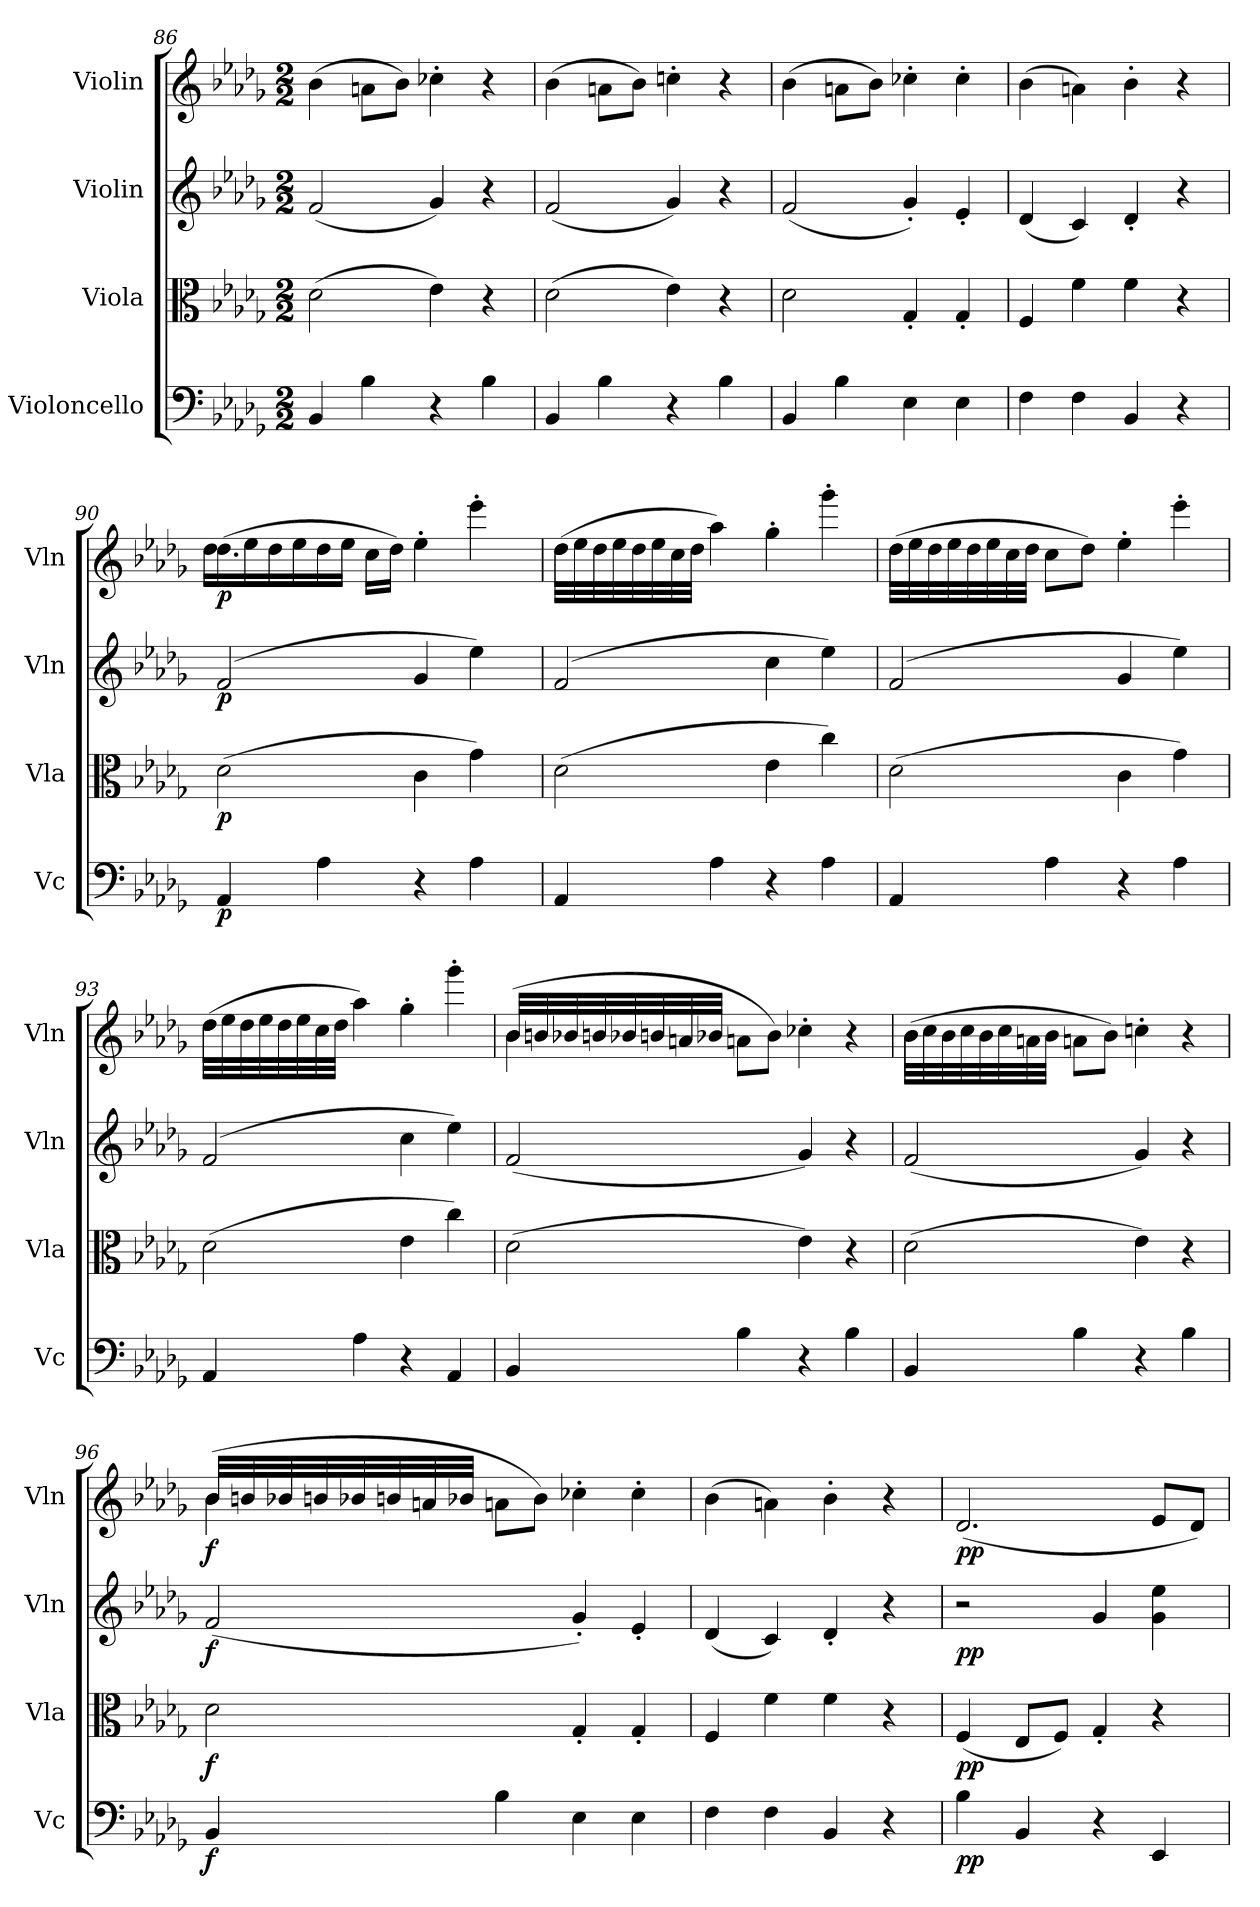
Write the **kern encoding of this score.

**kern	**dynam	**kern	**dynam	**kern	**dynam	**kern	**dynam
*part4	*part4	*part3	*part3	*part2	*part2	*part1	*part1
*staff4	*staff4	*staff3	*staff3	*staff2	*staff2	*staff1	*staff1
*I"Violoncello	*	*I"Viola	*	*I"Violin	*	*I"Violin	*
*I'Vc	*	*I'Vla	*	*I'Vln	*	*I'Vln	*
*clefF4	*	*clefC3	*	*clefG2	*	*clefG2	*
*k[b-e-a-d-g-]	*	*k[b-e-a-d-g-]	*	*k[b-e-a-d-g-]	*	*k[b-e-a-d-g-]	*
*M2/2	*	*M2/2	*	*M2/2	*	*M2/2	*
=86	=86	=86	=86	=86	=86	=86	=86
4BB-/	.	(2d-\	.	(2f/	.	(4b-\	.
4B-\	.	.	.	.	.	8an\L	.
.	.	.	.	.	.	8b-\J)	.
4r	.	4e-\)	.	4g-/)	.	4cc-X'\	.
4B-\	.	4r	.	4r	.	4r	.
=87	=87	=87	=87	=87	=87	=87	=87
4BB-/	.	(2d-\	.	(2f/	.	(4b-\	.
4B-\	.	.	.	.	.	8an\L	.
.	.	.	.	.	.	8b-\J)	.
4r	.	4e-\)	.	4g-/)	.	4ccn'\	.
4B-\	.	4r	.	4r	.	4r	.
=88	=88	=88	=88	=88	=88	=88	=88
4BB-/	.	2d-\	.	(2f/	.	(4b-\	.
4B-\	.	.	.	.	.	8an\L	.
.	.	.	.	.	.	8b-\J)	.
4E-\	.	4G-'/	.	4g-'/)	.	4cc-X'\	.
4E-\	.	4G-'/	.	4e-'/	.	4cc-'\	.
=89	=89	=89	=89	=89	=89	=89	=89
4F\	.	4F/	.	(4d-/	.	(4b-\	.
4F\	.	4f\	.	4c/)	.	4an\)	.
4BB-/	.	4f\	.	4d-'/	.	4b-'\	.
4r	.	4r	.	4r	.	4r	.
=90	=90	=90	=90	=90	=90	=90	=90
*	*	*	*	*	*	*^	*
4AA-/	p	(2d-\	p	(2f/	p	(4.dd-\	16dd-\LL	p
.	.	.	.	.	.	.	16ee-\	.
.	.	.	.	.	.	.	16dd-\	.
.	.	.	.	.	.	.	16ee-\	.
4A-\	.	.	.	.	.	.	16dd-\	.
.	.	.	.	.	.	.	16ee-\JJ	.
.	.	.	.	.	.	16cc\LL	2ryy	.
.	.	.	.	.	.	16dd-\JJ)	.	.
4r	.	4c\	.	4g-/	.	4ee-'\	.	.
4A-\	.	4g-\)	.	4ee-\)	.	4eee-'\	.	.
.	.	.	.	.	.	.	8ryy	.
=91	=91	=91	=91	=91	=91	=91	=91	=91
4AA-/	.	(2d-\	.	(2f/	.	(4dd-\	32dd-\LLL	.
.	.	.	.	.	.	.	32ee-\	.
.	.	.	.	.	.	.	32dd-\	.
.	.	.	.	.	.	.	32ee-\	.
.	.	.	.	.	.	.	32dd-\	.
.	.	.	.	.	.	.	32ee-\	.
.	.	.	.	.	.	.	32cc\	.
.	.	.	.	.	.	.	32dd-\JJJ	.
4A-\	.	.	.	.	.	4aa-\)	2.ryy	.
4r	.	4e-\	.	4cc\	.	4gg-'\	.	.
4A-\	.	4cc\)	.	4ee-\)	.	4ggg-'\	.	.
=92	=92	=92	=92	=92	=92	=92	=92	=92
4AA-/	.	(2d-\	.	(2f/	.	(4dd-\	32dd-\LLL	.
.	.	.	.	.	.	.	32ee-\	.
.	.	.	.	.	.	.	32dd-\	.
.	.	.	.	.	.	.	32ee-\	.
.	.	.	.	.	.	.	32dd-\	.
.	.	.	.	.	.	.	32ee-\	.
.	.	.	.	.	.	.	32cc\	.
.	.	.	.	.	.	.	32dd-\JJJ	.
4A-\	.	.	.	.	.	8cc\L	2.ryy	.
.	.	.	.	.	.	8dd-\J)	.	.
4r	.	4c\	.	4g-/	.	4ee-'\	.	.
4A-\	.	4g-\)	.	4ee-\)	.	4eee-'\	.	.
=93	=93	=93	=93	=93	=93	=93	=93	=93
4AA-/	.	(2d-\	.	(2f/	.	(4dd-\	32dd-\LLL	.
.	.	.	.	.	.	.	32ee-\	.
.	.	.	.	.	.	.	32dd-\	.
.	.	.	.	.	.	.	32ee-\	.
.	.	.	.	.	.	.	32dd-\	.
.	.	.	.	.	.	.	32ee-\	.
.	.	.	.	.	.	.	32cc\	.
.	.	.	.	.	.	.	32dd-\JJJ	.
4A-\	.	.	.	.	.	4aa-\)	2.ryy	.
4r	.	4e-\	.	4cc\	.	4gg-'\	.	.
4AA-/	.	4cc\)	.	4ee-\)	.	4ggg-'\	.	.
=94	=94	=94	=94	=94	=94	=94	=94	=94
4BB-/	.	(2d-\	.	(2f/	.	(4b-\	32b-/LLL	.
.	.	.	.	.	.	.	32bn/	.
.	.	.	.	.	.	.	32b-X/	.
.	.	.	.	.	.	.	32bn/	.
.	.	.	.	.	.	.	32b-X/	.
.	.	.	.	.	.	.	32bn/	.
.	.	.	.	.	.	.	32an/	.
.	.	.	.	.	.	.	32b-X/JJJ	.
4B-\	.	.	.	.	.	8an\L	2.ryy	.
.	.	.	.	.	.	8b-\J)	.	.
4r	.	4e-\)	.	4g-/)	.	4cc-X'\	.	.
4B-\	.	4r	.	4r	.	4r	.	.
=95	=95	=95	=95	=95	=95	=95	=95	=95
4BB-/	.	(2d-\	.	(2f/	.	(4b-\	32b-\LLL	.
.	.	.	.	.	.	.	32cc\	.
.	.	.	.	.	.	.	32b-\	.
.	.	.	.	.	.	.	32cc\	.
.	.	.	.	.	.	.	32b-\	.
.	.	.	.	.	.	.	32cc\	.
.	.	.	.	.	.	.	32an\	.
.	.	.	.	.	.	.	32b-\JJJ	.
4B-\	.	.	.	.	.	8an\L	2.ryy	.
.	.	.	.	.	.	8b-\J)	.	.
4r	.	4e-\)	.	4g-/)	.	4ccn'\	.	.
4B-\	.	4r	.	4r	.	4r	.	.
=96	=96	=96	=96	=96	=96	=96	=96	=96
4BB-/	f	2d-\	f	(2f/	f	(4b-\	32b-/LLL	f
.	.	.	.	.	.	.	32bn/	.
.	.	.	.	.	.	.	32b-X/	.
.	.	.	.	.	.	.	32bn/	.
.	.	.	.	.	.	.	32b-X/	.
.	.	.	.	.	.	.	32bn/	.
.	.	.	.	.	.	.	32an/	.
.	.	.	.	.	.	.	32b-X/JJJ	.
4B-\	.	.	.	.	.	8an\L	2.ryy	.
.	.	.	.	.	.	8b-\J)	.	.
4E-\	.	4G-'/	.	4g-'/)	.	4cc-X'\	.	.
4E-\	.	4G-'/	.	4e-'/	.	4cc-'\	.	.
*	*	*	*	*	*	*v	*v	*
=97	=97	=97	=97	=97	=97	=97	=97
4F\	.	4F/	.	(4d-/	.	(4b-\	.
4F\	.	4f\	.	4c/)	.	4an\)	.
4BB-/	.	4f\	.	4d-'/	.	4b-'\	.
4r	.	4r	.	4r	.	4r	.
=98	=98	=98	=98	=98	=98	=98	=98
4B-\	pp	(4F/	pp	2r	pp	(2.d-/	pp
4BB-/	.	8E-/L	.	.	.	.	.
.	.	8F/J)	.	.	.	.	.
4r	.	4G-'/	.	4g-/	.	.	.
4EE-/	.	4r	.	4g-\ 4ee-\	.	8e-/L	.
.	.	.	.	.	.	8d-/J)	.
=	=	=	=	=	=	=	=
*-	*-	*-	*-	*-	*-	*-	*-
